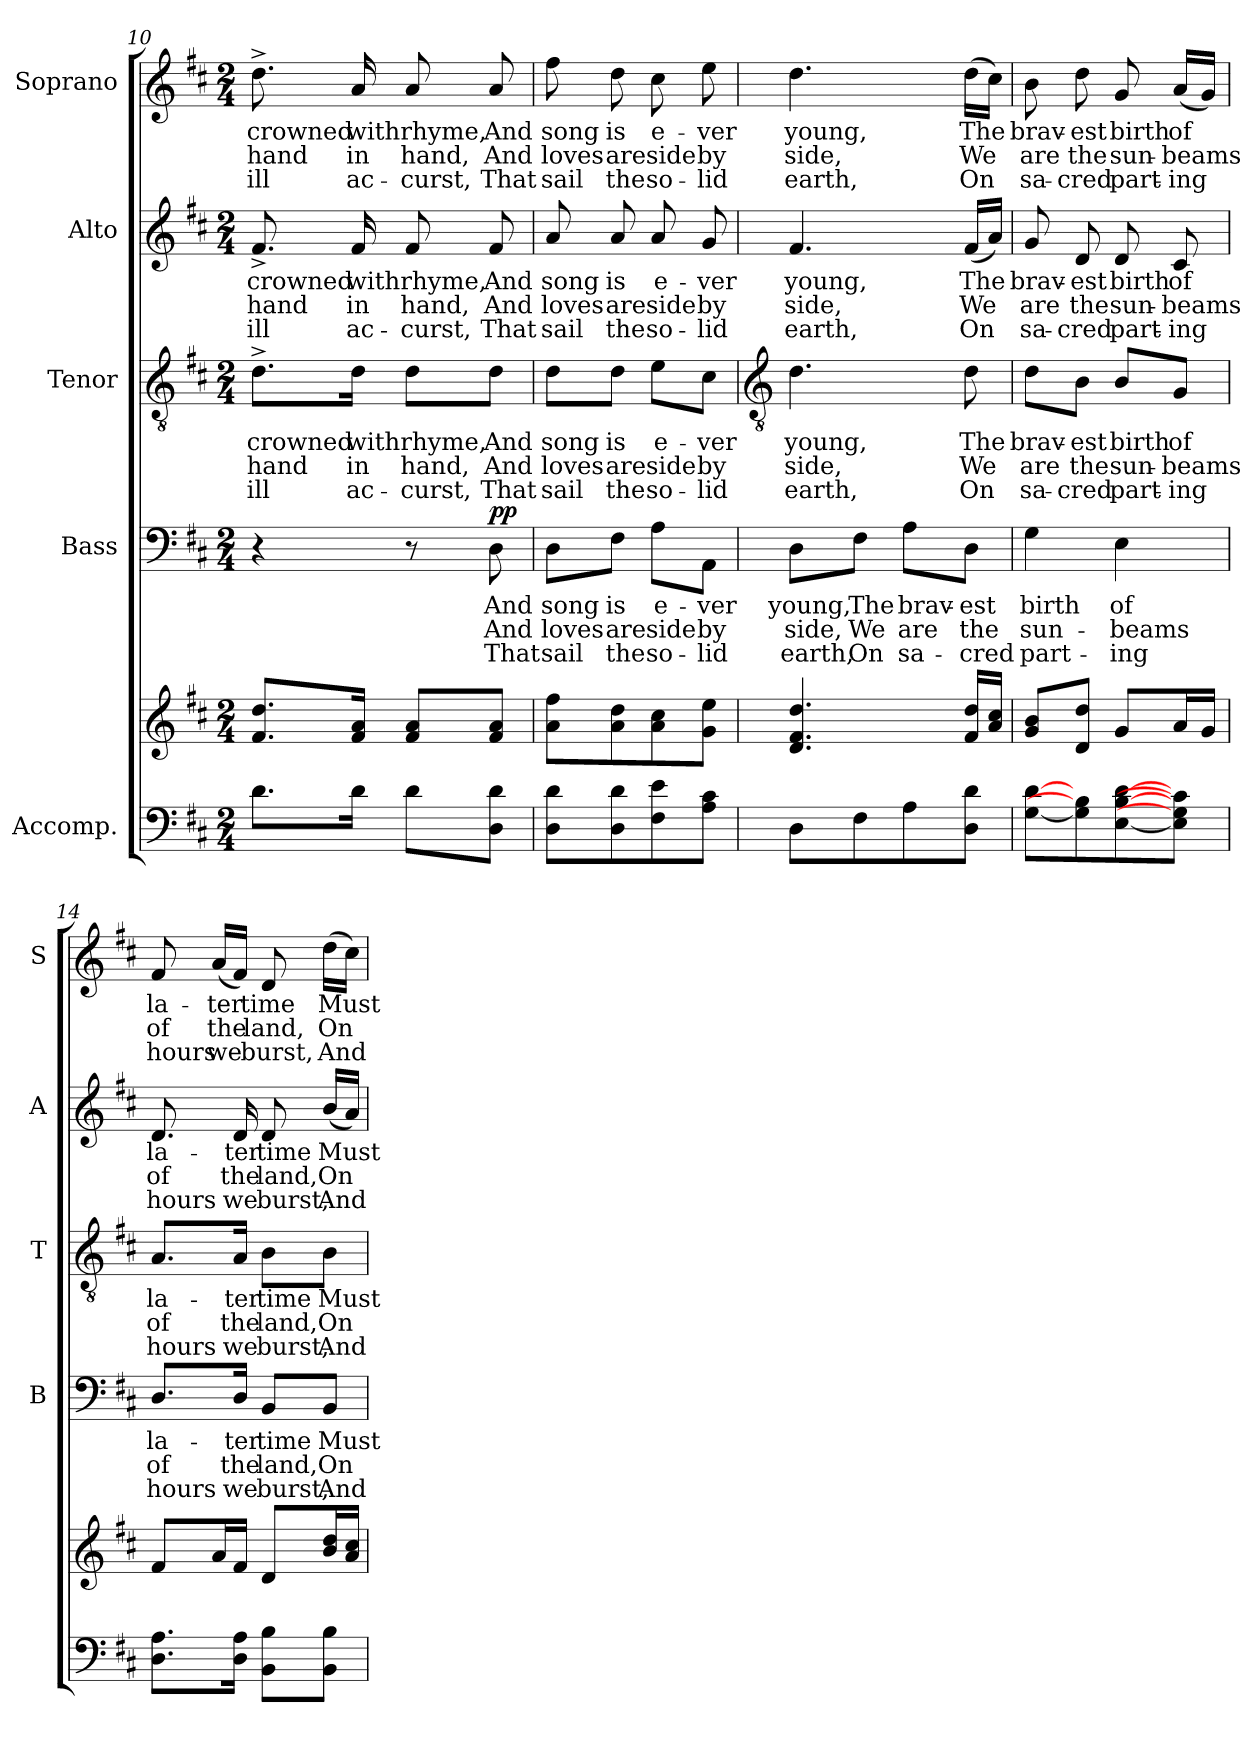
**kern	**kern	**kern	**text	**text	**text	**dynam	**kern	**text	**text	**text	**kern	**text	**text	**text	**kern	**text	**text	**text
*part5	*part5	*part4	*part4	*part4	*part4	*part4	*part3	*part3	*part3	*part3	*part2	*part2	*part2	*part2	*part1	*part1	*part1	*part1
*staff6	*staff5	*staff4	*staff4	*staff4	*staff4	*staff4	*staff3	*staff3	*staff3	*staff3	*staff2	*staff2	*staff2	*staff2	*staff1	*staff1	*staff1	*staff1
*I"Accomp.	*	*I"Bass	*	*	*	*	*I"Tenor	*	*	*	*I"Alto	*	*	*	*I"Soprano	*	*	*
*	*	*I'B	*	*	*	*	*I'T	*	*	*	*I'A	*	*	*	*I'S	*	*	*
*clefF4	*clefG2	*clefF4	*	*	*	*	*clefGv2	*	*	*	*clefG2	*	*	*	*clefG2	*	*	*
*k[f#c#]	*k[f#c#]	*k[f#c#]	*	*	*	*	*k[f#c#]	*	*	*	*k[f#c#]	*	*	*	*k[f#c#]	*	*	*
*D:	*D:	*D:	*	*	*	*	*D:	*	*	*	*D:	*	*	*	*D:	*	*	*
*M2/4	*M2/4	*M2/4	*	*	*	*	*M2/4	*	*	*	*M2/4	*	*	*	*M2/4	*	*	*
=10	=10	=10	=10	=10	=10	=10	=10	=10	=10	=10	=10	=10	=10	=10	=10	=10	=10	=10
!	!	!	!	!	!	!	!	!LO:LY:b	!LO:LY:b	!LO:LY:b	!	!LO:LY:b	!LO:LY:b	!LO:LY:b	!	!LO:LY:b	!LO:LY:b	!LO:LY:b
8.dL	8.f# 8.ddL	4r	.	.	.	.	8.d^\L	crowned	hand	ill	8.f#^	crowned	hand	ill	8.dd^	crowned	hand	ill
!	!	!	!	!	!	!	!	!LO:LY:b	!LO:LY:b	!LO:LY:b	!	!LO:LY:b	!LO:LY:b	!LO:LY:b	!	!LO:LY:b	!LO:LY:b	!LO:LY:b
16dJ	16f# 16aJ	.	.	.	.	.	16d\Jk	with	in	ac-	16f#	with	in	ac-	16a	with	in	ac-
!	!	!	!	!	!	!	!	!LO:LY:b	!LO:LY:b	!LO:LY:b	!	!LO:LY:b	!LO:LY:b	!LO:LY:b	!	!LO:LY:b	!LO:LY:b	!LO:LY:b
8dL	8f# 8aL	8r	.	.	.	.	8d\L	-rhyme,	hand,	curst,	8f#	-rhyme,	hand,	curst,	8a	-rhyme,	hand,	curst,
!	!	!	!LO:LY:b	!LO:LY:b	!LO:LY:b	!LO:DY:b	!	!LO:LY:b	!LO:LY:b	!LO:LY:b	!	!LO:LY:b	!LO:LY:b	!LO:LY:b	!	!LO:LY:b	!LO:LY:b	!LO:LY:b
8D 8dJ	8f# 8aJ	8D	And	And	That	pp	8d\J	And	And	That	8f#	And	And	That	8a	And	And	That
=11	=11	=11	=11	=11	=11	=11	=11	=11	=11	=11	=11	=11	=11	=11	=11	=11	=11	=11
!	!	!	!LO:LY:b	!LO:LY:b	!LO:LY:b	!	!	!LO:LY:b	!LO:LY:b	!LO:LY:b	!	!LO:LY:b	!LO:LY:b	!LO:LY:b	!	!LO:LY:b	!LO:LY:b	!LO:LY:b
8D 8dL	8a 8ff#L	8D\L	song	loves	sail	.	8d\L	song	loves	sail	8a	song	loves	sail	8ff#	song	loves	sail
!	!	!	!LO:LY:b	!LO:LY:b	!LO:LY:b	!	!	!LO:LY:b	!LO:LY:b	!LO:LY:b	!	!LO:LY:b	!LO:LY:b	!LO:LY:b	!	!LO:LY:b	!LO:LY:b	!LO:LY:b
8D 8d	8a 8dd	8F#\J	is	are	the	.	8d\J	is	are	the	8a	is	are	the	8dd	is	are	the
!	!	!	!LO:LY:b	!LO:LY:b	!LO:LY:b	!	!	!LO:LY:b	!LO:LY:b	!LO:LY:b	!	!LO:LY:b	!LO:LY:b	!LO:LY:b	!	!LO:LY:b	!LO:LY:b	!LO:LY:b
8F# 8e	8a 8cc#	8A\L	e-	-side	so-	.	8e\L	e-	-side	so-	8a	e-	-side	so-	8cc#	e-	-side	so-
!	!	!	!LO:LY:b	!LO:LY:b	!LO:LY:b	!	!	!LO:LY:b	!LO:LY:b	!LO:LY:b	!	!LO:LY:b	!LO:LY:b	!LO:LY:b	!	!LO:LY:b	!LO:LY:b	!LO:LY:b
8A 8c#J	8g 8eeJ	8AA\J	-ver	by	lid	.	8c#\J	-ver	by	lid	8g	-ver	by	lid	8ee	-ver	by	lid
!!LO:LB:g=z
=12	=12	=12	=12	=12	=12	=12	=12	=12	=12	=12	=12	=12	=12	=12	=12	=12	=12	=12
*	*	*	*	*	*	*	*clefGv2	*	*	*	*	*	*	*	*	*	*	*
!	!	!	!LO:LY:b	!LO:LY:b	!LO:LY:b	!	!	!LO:LY:b	!LO:LY:b	!LO:LY:b	!	!LO:LY:b	!LO:LY:b	!LO:LY:b	!	!LO:LY:b	!LO:LY:b	!LO:LY:b
8DL	4.d 4.f# 4.dd	8D\L	young,	side,	earth,	.	4.d	young,	side,	earth,	4.f#	young,	side,	earth,	4.dd	young,	side,	earth,
!	!	!	!LO:LY:b	!LO:LY:b	!LO:LY:b	!	!	!	!	!	!	!	!	!	!	!	!	!
8F#	.	8F#\J	The	We	On	.	.	.	.	.	.	.	.	.	.	.	.	.
!	!	!	!LO:LY:b	!LO:LY:b	!LO:LY:b	!	!	!	!	!	!	!	!	!	!	!	!	!
8A	.	8A\L	brav-	-are	sa-	.	.	.	.	.	.	.	.	.	.	.	.	.
!	!	!	!LO:LY:b	!LO:LY:b	!LO:LY:b	!	!	!LO:LY:b	!LO:LY:b	!LO:LY:b	!	!LO:LY:b	!LO:LY:b	!LO:LY:b	!	!LO:LY:b	!LO:LY:b	!LO:LY:b
8D 8dJ	16f# 16ddLL	8D\J	-est	the	cred	.	8d	The	We	On	(<16f#LL	The	We	On	(>16ddLL	The	We	On
.	16a 16cc#JJ	.	.	.	.	.	.	.	.	.	16aJJ)	.	.	.	16cc#JJ)	.	.	.
=13	=13	=13	=13	=13	=13	=13	=13	=13	=13	=13	=13	=13	=13	=13	=13	=13	=13	=13
!	!	!	!LO:LY:b	!LO:LY:b	!LO:LY:b	!	!	!LO:LY:b	!LO:LY:b	!LO:LY:b	!	!LO:LY:b	!LO:LY:b	!LO:LY:b	!	!LO:LY:b	!LO:LY:b	!LO:LY:b
[8G [8dL	8g 8bL	4G	birth	sun-	-part-	.	8d\L	brav-	-are	sa-	8g	brav-	-are	sa-	8b	brav-	-are	sa-
!	!	!	!	!	!	!	!	!LO:LY:b	!LO:LY:b	!LO:LY:b	!	!LO:LY:b	!LO:LY:b	!LO:LY:b	!	!LO:LY:b	!LO:LY:b	!LO:LY:b
8G] 8B]	8d 8ddJ	.	.	.	.	.	8B\J	-est	the	cred	8d	-est	the	cred	8dd	-est	the	cred
!	!	!	!LO:LY:b	!LO:LY:b	!LO:LY:b	!	!	!LO:LY:b	!LO:LY:b	!LO:LY:b	!	!LO:LY:b	!LO:LY:b	!LO:LY:b	!	!LO:LY:b	!LO:LY:b	!LO:LY:b
[8E [8B [8d	8gL	4E	-of	beams	ing	.	8B/L	birth	sun-	-part-	8d	birth	sun-	-part-	8g	birth	sun-	-part-
!	!	!	!	!	!	!	!	!LO:LY:b	!LO:LY:b	!LO:LY:b	!	!LO:LY:b	!LO:LY:b	!LO:LY:b	!	!LO:LY:b	!LO:LY:b	!LO:LY:b
8E] 8G] 8c#]J	16aL	.	.	.	.	.	8G/J	-of	beams	ing	8c#	-of	beams	ing	(<16aLL	-of	beams	ing
.	16gJJ	.	.	.	.	.	.	.	.	.	.	.	.	.	16gJJ)	.	.	.
=14	=14	=14	=14	=14	=14	=14	=14	=14	=14	=14	=14	=14	=14	=14	=14	=14	=14	=14
!	!	!	!LO:LY:b	!LO:LY:b	!LO:LY:b	!	!	!LO:LY:b	!LO:LY:b	!LO:LY:b	!	!LO:LY:b	!LO:LY:b	!LO:LY:b	!	!LO:LY:b	!LO:LY:b	!LO:LY:b
8.D\ 8.A\L	8f#L	8.D/L	la-	-of	hours	.	8.A/L	la-	-of	hours	8.d	la-	-of	hours	8f#	la-	-of	hours
!	!	!	!	!	!	!	!	!	!	!	!	!	!	!	!	!LO:LY:b	!LO:LY:b	!LO:LY:b
.	16aL	.	.	.	.	.	.	.	.	.	.	.	.	.	(<16aLL	ter	the	we
!	!	!	!LO:LY:b	!LO:LY:b	!LO:LY:b	!	!	!LO:LY:b	!LO:LY:b	!LO:LY:b	!	!LO:LY:b	!LO:LY:b	!LO:LY:b	!	!	!	!
16D\ 16A\J	16f#JJ	16D/Jk	ter	the	we	.	16A/Jk	ter	the	we	16d	ter	the	we	16f#JJ)	.	.	.
!	!	!	!LO:LY:b	!LO:LY:b	!LO:LY:b	!	!	!LO:LY:b	!LO:LY:b	!LO:LY:b	!	!LO:LY:b	!LO:LY:b	!LO:LY:b	!	!LO:LY:b	!LO:LY:b	!LO:LY:b
8BB 8BL	8dL	8BB/L	time	land,	burst,	.	8B\L	time	land,	burst,	8d	time	land,	burst,	8d	time	land,	burst,
!	!	!	!LO:LY:b	!LO:LY:b	!LO:LY:b	!	!	!LO:LY:b	!LO:LY:b	!LO:LY:b	!	!LO:LY:b	!LO:LY:b	!LO:LY:b	!	!LO:LY:b	!LO:LY:b	!LO:LY:b
8BB 8BJ	16b 16ddL	8BB/J	Must	On	And	.	8B\J	Must	On	And	(<16bLL	Must	On	And	(>16ddLL	Must	On	And
.	16a 16cc#JJ	.	.	.	.	.	.	.	.	.	16aJJ)	.	.	.	16cc#JJ)	.	.	.
=	=	=	=	=	=	=	=	=	=	=	=	=	=	=	=	=	=	=
*-	*-	*-	*-	*-	*-	*-	*-	*-	*-	*-	*-	*-	*-	*-	*-	*-	*-	*-
